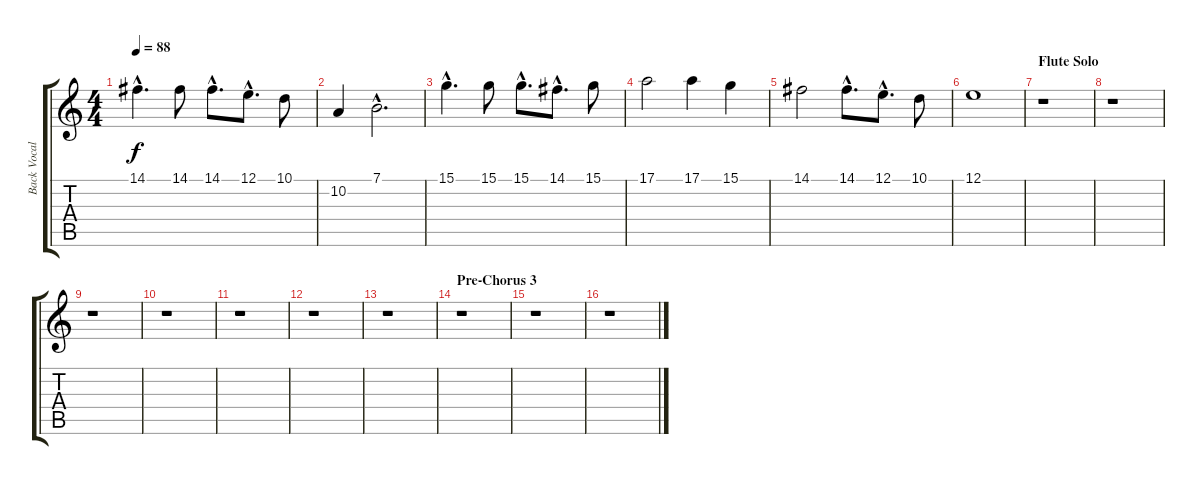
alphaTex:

\track ("Back Vocal" "Back Vocal") {instrument lead3calliope}
\staff {score tabs}
\tuning (E4 B3 G3 D3 A2 E2) {hide}
\ts (4 4)
\tempo 88
\clef g2
\ks c
14.1{hac}.4{d dy f} 14.1.8 14.1{hac}.8{d} 12.1{hac}.8{d} 10.1.8 |
10.2.4 7.1{hac}.2{d} |
15.1{hac}.4{d} 15.1.8 15.1{hac}.8{d} 14.1{hac}.8{d} 15.1.8 |
17.1.2 17.1.4 15.1.4 |
14.1.2 14.1{hac}.8{d} 12.1{hac}.8{d} 10.1.8 |
12.1.1 |
\section ("" "Flute Solo")
r.1 |
r.1 |
r.1 |
r.1 |
r.1 |
r.1 |
r.1 |
\section ("" "Pre-Chorus 3")
r.1 |
r.1 |
r.1
